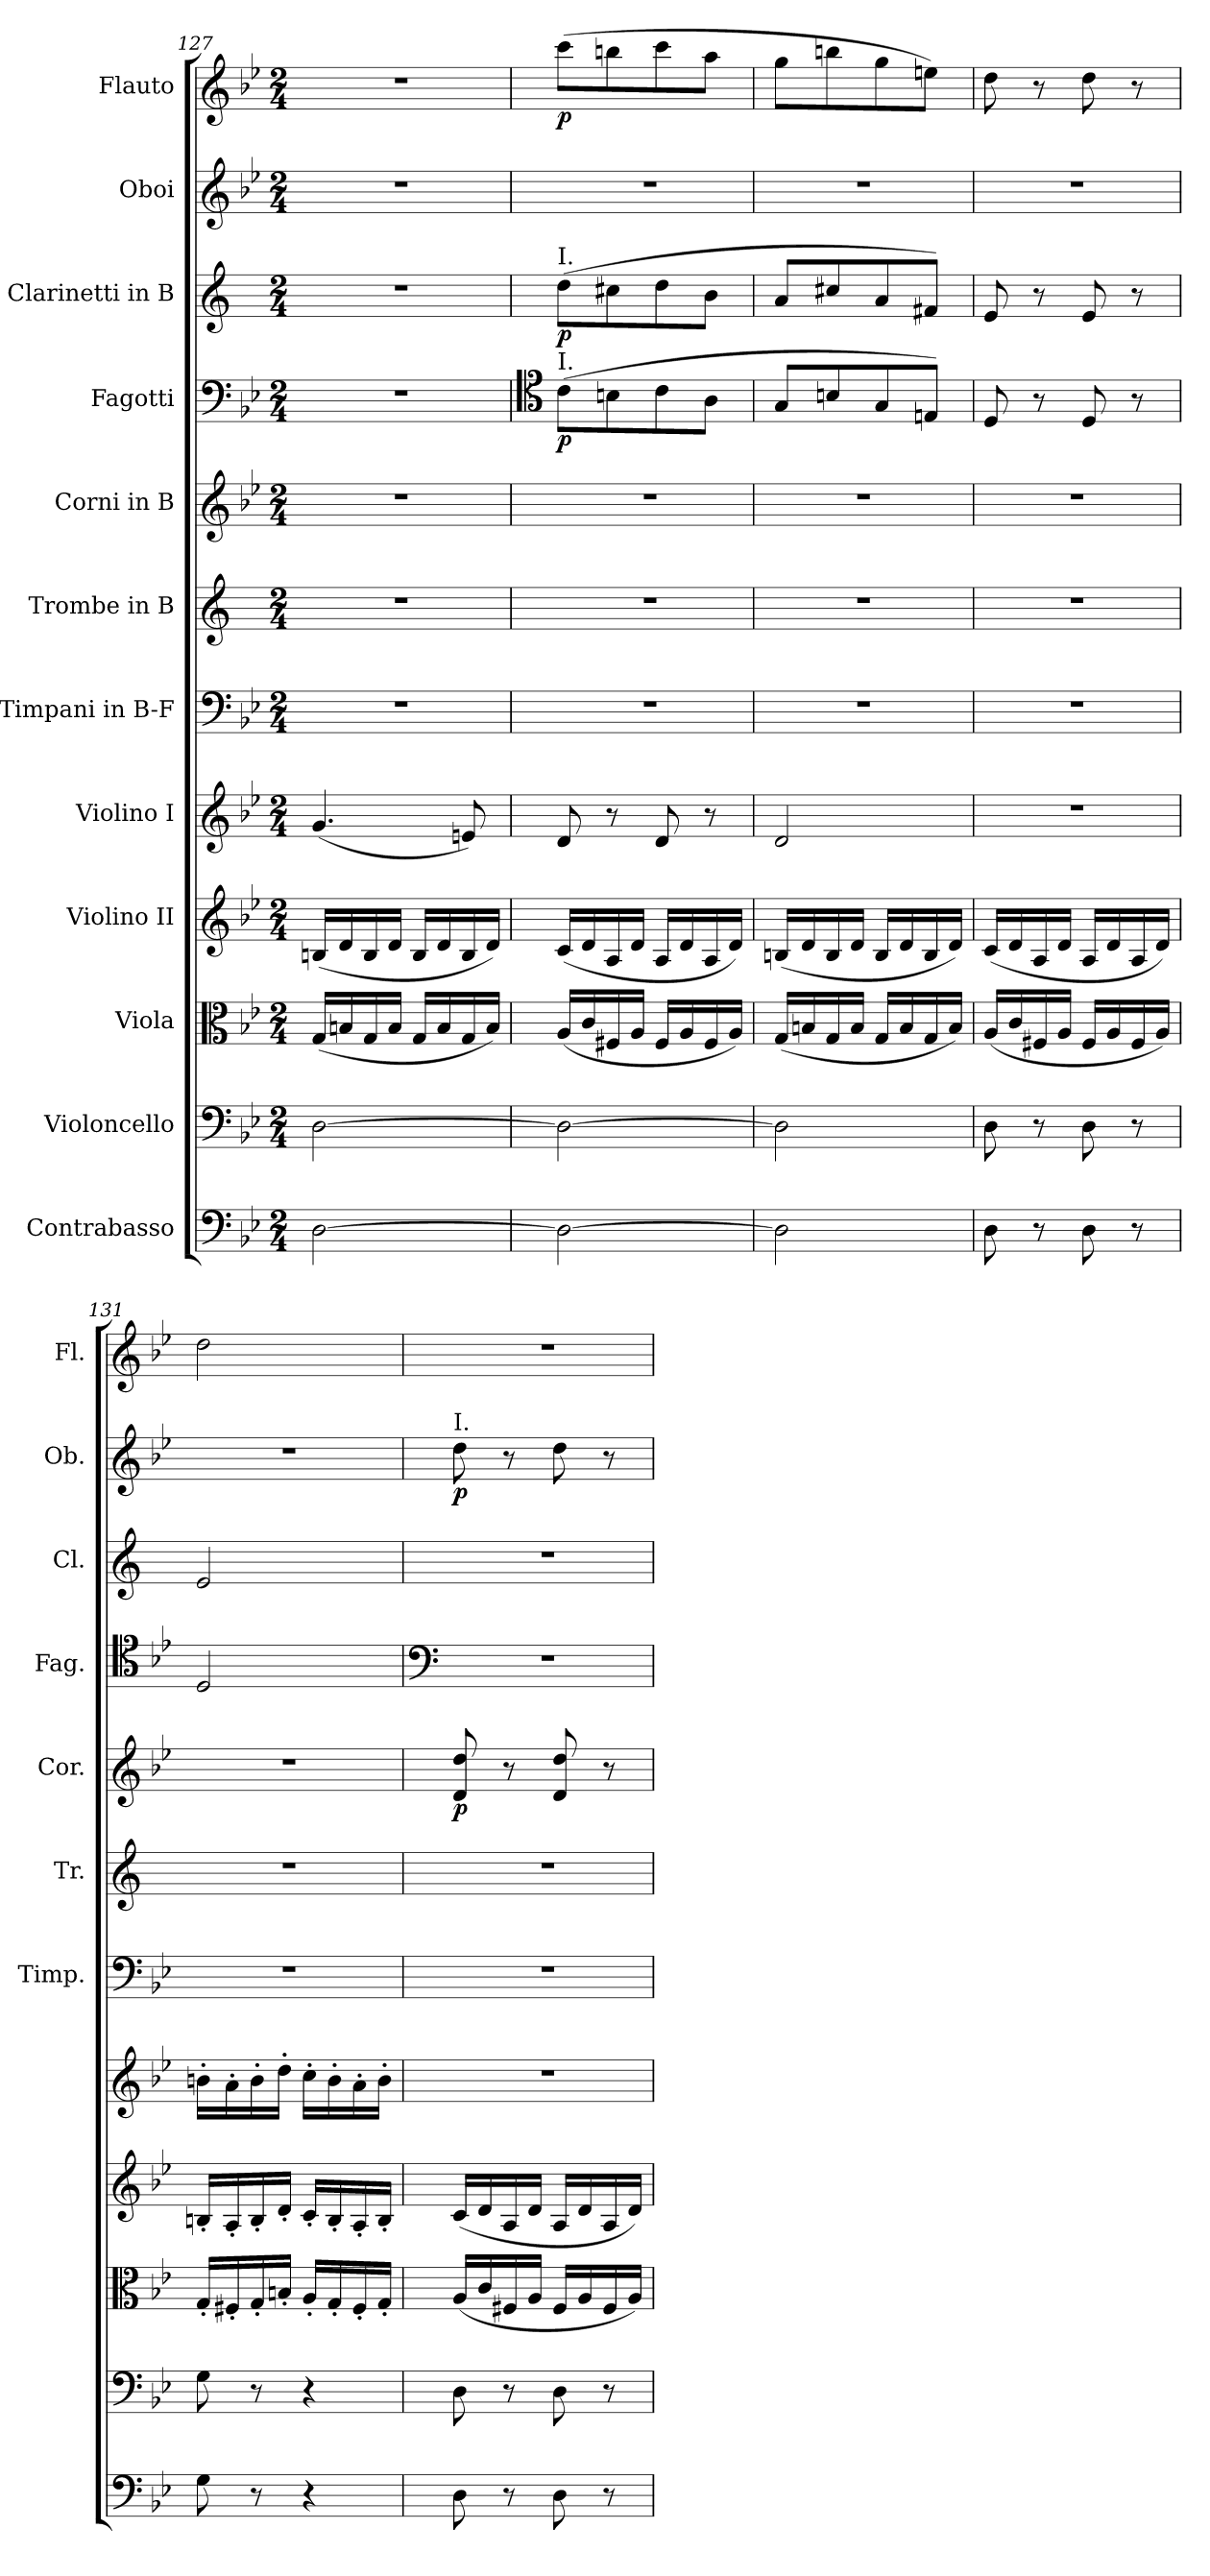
**kern	**kern	**kern	**kern	**kern	**kern	**kern	**kern	**dynam	**kern	**dynam	**kern	**dynam	**kern	**dynam	**kern	**dynam
*part12	*part11	*part10	*part9	*part8	*part7	*part6	*part5	*part5	*part4	*part4	*part3	*part3	*part2	*part2	*part1	*part1
*staff12	*staff11	*staff10	*staff9	*staff8	*staff7	*staff6	*staff5	*staff5	*staff4	*staff4	*staff3	*staff3	*staff2	*staff2	*staff1	*staff1
*I"Contrabasso	*I"Violoncello	*I"Viola	*I"Violino II	*I"Violino I	*I"Timpani in B-F	*I"Trombe in B	*I"Corni in B	*	*I"Fagotti	*	*I"Clarinetti in B	*	*I"Oboi	*	*I"Flauto	*
*	*	*	*	*	*I'Timp.	*I'Tr.	*I'Cor.	*	*I'Fag.	*	*I'Cl.	*	*I'Ob.	*	*I'Fl.	*
!!LO:LB:g=z
*clefF4	*clefF4	*clefC3	*clefG2	*clefG2	*clefF4	*clefG2	*clefG2	*	*clefF4	*	*clefG2	*	*clefG2	*	*clefG2	*
*ITrd7c12	*	*	*	*	*	*ITrd1c2	*ITrd8c14	*	*	*	*ITrd1c2	*	*	*	*	*
*k[b-e-]	*k[b-e-]	*k[b-e-]	*k[b-e-]	*k[b-e-]	*k[b-e-]	*k[b-e-]	*k[b-e-]	*	*k[b-e-]	*	*k[b-e-]	*	*k[b-e-]	*	*k[b-e-]	*
*M2/4	*M2/4	*M2/4	*M2/4	*M2/4	*M2/4	*M2/4	*M2/4	*	*M2/4	*	*M2/4	*	*M2/4	*	*M2/4	*
=127	=127	=127	=127	=127	=127	=127	=127	=127	=127	=127	=127	=127	=127	=127	=127	=127
[2DD\	[2D\	(16G/LL	(16Bn/LL	(4.g/	2r	2r	2r	.	2r	.	2r	.	2r	.	2r	.
.	.	16Bn/	16d/	.	.	.	.	.	.	.	.	.	.	.	.	.
.	.	16G/	16B/	.	.	.	.	.	.	.	.	.	.	.	.	.
.	.	16B/JJ	16d/JJ	.	.	.	.	.	.	.	.	.	.	.	.	.
.	.	16G/LL	16B/LL	.	.	.	.	.	.	.	.	.	.	.	.	.
.	.	16B/	16d/	.	.	.	.	.	.	.	.	.	.	.	.	.
.	.	16G/	16B/	8en/)	.	.	.	.	.	.	.	.	.	.	.	.
.	.	16B/JJ)	16d/JJ)	.	.	.	.	.	.	.	.	.	.	.	.	.
=128	=128	=128	=128	=128	=128	=128	=128	=128	=128	=128	=128	=128	=128	=128	=128	=128
*	*	*	*	*	*	*	*	*	*clefC4	*	*	*	*	*	*	*
!	!	!	!	!	!	!	!	!	!	!	!LO:TX:a:t=I.	!	!	!	!	!
!	!	!	!	!	!	!	!	!	!LO:TX:a:t=I.	!	!	!	!	!	!	!
!	!	!	!	!	!	!	!	!	!	!LO:DY:b	!	!LO:DY:b	!	!	!	!LO:DY:b
2DD\_	2D\_	(16A/LL	(16c/LL	8d/	2r	2r	2r	.	(8c\L	p	(8cc\L	p	2r	.	(8ccc\L	p
.	.	16c/	16d/	.	.	.	.	.	.	.	.	.	.	.	.	.
.	.	16F#X/	16A/	8r	.	.	.	.	8Bn\	.	8bn\	.	.	.	8bbn\	.
.	.	16A/JJ	16d/JJ	.	.	.	.	.	.	.	.	.	.	.	.	.
.	.	16F#/LL	16A/LL	8d/	.	.	.	.	8c\	.	8cc\	.	.	.	8ccc\	.
.	.	16A/	16d/	.	.	.	.	.	.	.	.	.	.	.	.	.
.	.	16F#/	16A/	8r	.	.	.	.	8A\J	.	8a\J	.	.	.	8aa\J	.
.	.	16A/JJ)	16d/JJ)	.	.	.	.	.	.	.	.	.	.	.	.	.
=129	=129	=129	=129	=129	=129	=129	=129	=129	=129	=129	=129	=129	=129	=129	=129	=129
2DD\]	2D\]	(16G/LL	(16Bn/LL	2d/	2r	2r	2r	.	8G/L	.	8g/L	.	2r	.	8gg\L	.
.	.	16Bn/	16d/	.	.	.	.	.	.	.	.	.	.	.	.	.
.	.	16G/	16B/	.	.	.	.	.	8Bn/	.	8bn/	.	.	.	8bbn\	.
.	.	16B/JJ	16d/JJ	.	.	.	.	.	.	.	.	.	.	.	.	.
.	.	16G/LL	16B/LL	.	.	.	.	.	8G/	.	8g/	.	.	.	8gg\	.
.	.	16B/	16d/	.	.	.	.	.	.	.	.	.	.	.	.	.
.	.	16G/	16B/	.	.	.	.	.	8En/J)	.	8en/J)	.	.	.	8een\J)	.
.	.	16B/JJ)	16d/JJ)	.	.	.	.	.	.	.	.	.	.	.	.	.
=130	=130	=130	=130	=130	=130	=130	=130	=130	=130	=130	=130	=130	=130	=130	=130	=130
8DD\	8D\	(16A/LL	(16c/LL	2r	2r	2r	2r	.	8D/	.	8d/	.	2r	.	8dd\	.
.	.	16c/	16d/	.	.	.	.	.	.	.	.	.	.	.	.	.
8r	8r	16F#X/	16A/	.	.	.	.	.	8r	.	8r	.	.	.	8r	.
.	.	16A/JJ	16d/JJ	.	.	.	.	.	.	.	.	.	.	.	.	.
8DD\	8D\	16F#/LL	16A/LL	.	.	.	.	.	8D/	.	8d/	.	.	.	8dd\	.
.	.	16A/	16d/	.	.	.	.	.	.	.	.	.	.	.	.	.
8r	8r	16F#/	16A/	.	.	.	.	.	8r	.	8r	.	.	.	8r	.
.	.	16A/JJ)	16d/JJ)	.	.	.	.	.	.	.	.	.	.	.	.	.
=131	=131	=131	=131	=131	=131	=131	=131	=131	=131	=131	=131	=131	=131	=131	=131	=131
8GG\	8G\	16G'/LL	16Bn'/LL	16bn'\LL	2r	2r	2r	.	2D/	.	2d/	.	2r	.	2dd\	.
.	.	16F#X'/	16A'/	16a'\	.	.	.	.	.	.	.	.	.	.	.	.
8r	8r	16G'/	16B'/	16b'\	.	.	.	.	.	.	.	.	.	.	.	.
.	.	16Bn'/JJ	16d'/JJ	16dd'\JJ	.	.	.	.	.	.	.	.	.	.	.	.
4r	4r	16A'/LL	16c'/LL	16cc'\LL	.	.	.	.	.	.	.	.	.	.	.	.
.	.	16G'/	16B'/	16b'\	.	.	.	.	.	.	.	.	.	.	.	.
.	.	16F#'/	16A'/	16a'\	.	.	.	.	.	.	.	.	.	.	.	.
.	.	16G'/JJ	16B'/JJ	16b'\JJ	.	.	.	.	.	.	.	.	.	.	.	.
=132	=132	=132	=132	=132	=132	=132	=132	=132	=132	=132	=132	=132	=132	=132	=132	=132
*	*	*	*	*	*	*	*	*	*clefF4	*	*	*	*	*	*	*
!	!	!	!	!	!	!	!	!	!	!	!	!	!LO:TX:a:t=I.	!	!	!
!	!	!	!	!	!	!	!	!LO:DY:b	!	!	!	!	!	!LO:DY:b	!	!
8DD\	8D\	(16A/LL	(16c/LL	2r	2r	2r	8D/ 8d/	p	2r	.	2r	.	8dd\	p	2r	.
.	.	16c/	16d/	.	.	.	.	.	.	.	.	.	.	.	.	.
8r	8r	16F#X/	16A/	.	.	.	8r	.	.	.	.	.	8r	.	.	.
.	.	16A/JJ	16d/JJ	.	.	.	.	.	.	.	.	.	.	.	.	.
8DD\	8D\	16F#/LL	16A/LL	.	.	.	8D/ 8d/	.	.	.	.	.	8dd\	.	.	.
.	.	16A/	16d/	.	.	.	.	.	.	.	.	.	.	.	.	.
8r	8r	16F#/	16A/	.	.	.	8r	.	.	.	.	.	8r	.	.	.
.	.	16A/JJ)	16d/JJ)	.	.	.	.	.	.	.	.	.	.	.	.	.
=	=	=	=	=	=	=	=	=	=	=	=	=	=	=	=	=
*-	*-	*-	*-	*-	*-	*-	*-	*-	*-	*-	*-	*-	*-	*-	*-	*-
